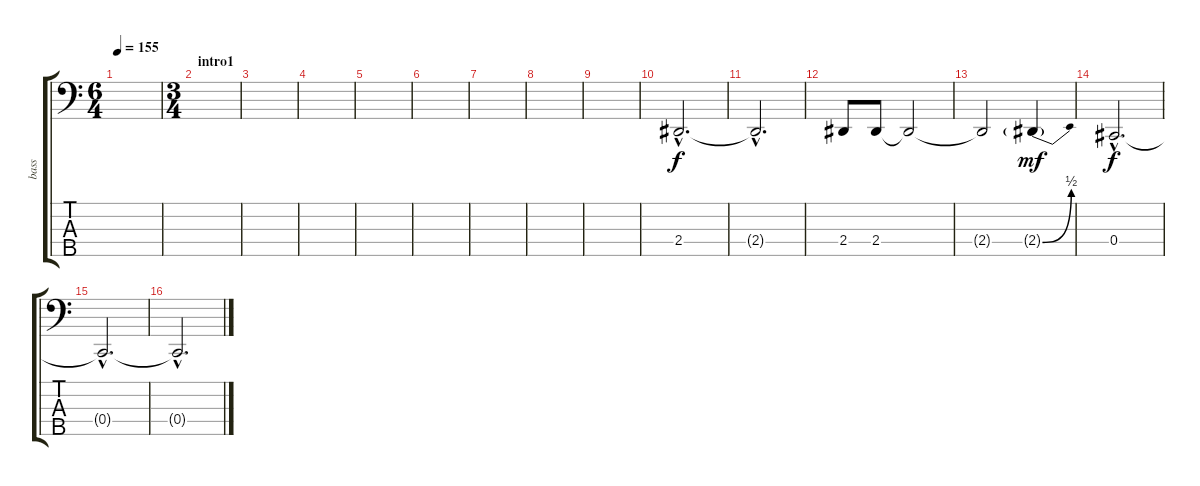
\track ("bass" "bass") {instrument electricbassfinger}
\staff {score tabs}
\tuning (Gb2 Db2 Ab1 Db1 Bb0) {hide}
\ts (6 4)
\tempo 155
\clef f4
\ks c
|
\ts (3 4)
\section ("" "intro1")
|
|
|
|
|
|
|
|
2.4{hac}.2{d} |
2.4{hac t}.2{d} |
2.4.8 2.4.8 2.4{t}.2 |
2.4{t}.2 2.4{be (bend 0 0 60 2) g}.4{dy mf} |
0.4{hac}.2{d dy f} |
0.4{hac t}.2{d} |
0.4{hac t}.2{d}
